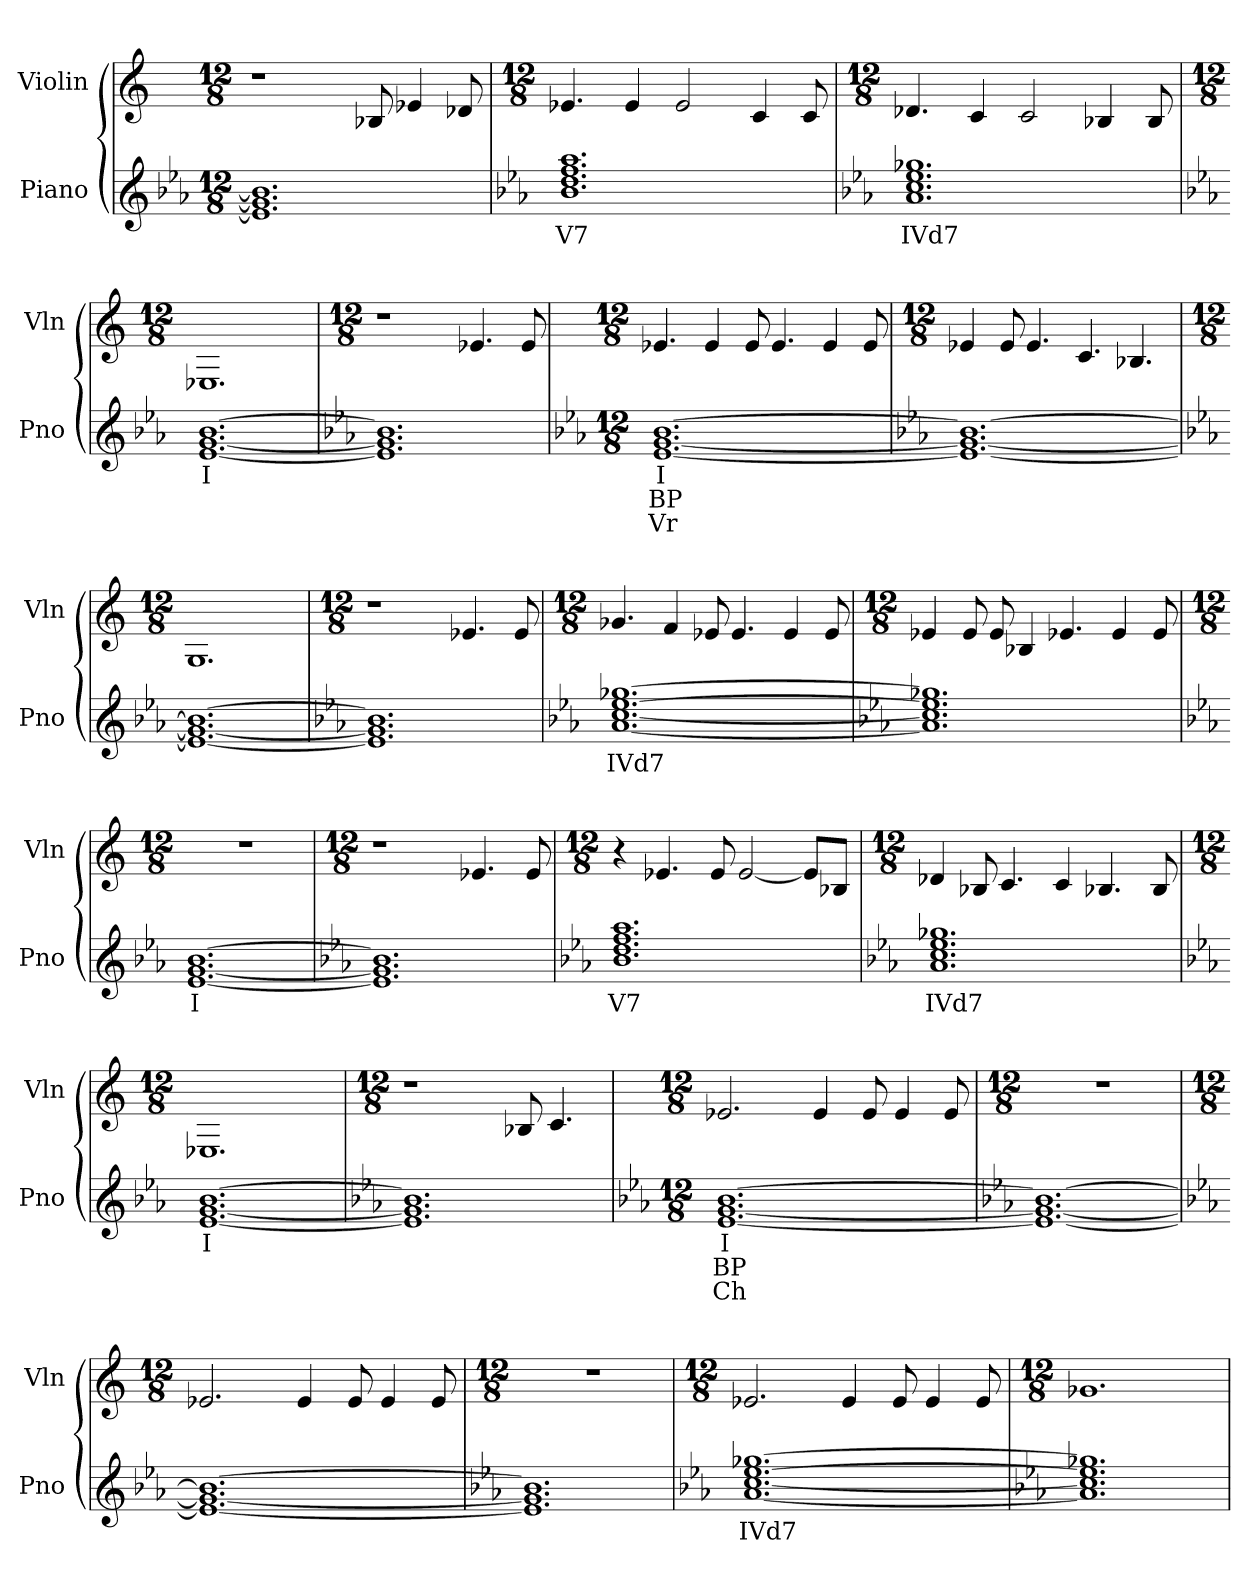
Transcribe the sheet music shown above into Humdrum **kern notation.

**kern	**text	**text	**text	**kern
*part2	*part2	*part2	*part2	*part1
*staff2	*staff2	*staff2	*staff2	*staff1
*I"Piano	*	*	*	*I"Violin
*I'Pno	*	*	*	*I'Vln
*k[b-e-a-]	*	*	*	*
*E-:	*	*	*	*
*M12/8	*	*	*	*M12/8
=	=	=	=	=
1.e-] 1.g] 1.b-]	.	.	.	1r
.	.	.	.	8B-X
.	.	.	.	4e-X
.	.	.	.	8d-X
=	=	=	=	=
*k[b-e-a-]	*	*	*	*
*E-:	*	*	*	*
*	*	*	*	*M12/8
1.b- 1.dd 1.ff 1.aa-	V7	.	.	4.e-X
.	.	.	.	4e-
.	.	.	.	2e-
.	.	.	.	4c
.	.	.	.	8c
=	=	=	=	=
*k[b-e-a-]	*	*	*	*
*E-:	*	*	*	*
*	*	*	*	*M12/8
1.a- 1.cc 1.ee- 1.gg-X	IVd7	.	.	4.d-X
.	.	.	.	4c
.	.	.	.	2c
.	.	.	.	4B-X
.	.	.	.	8B-
=	=	=	=	=
*k[b-e-a-]	*	*	*	*
*E-:	*	*	*	*
*	*	*	*	*M12/8
[1.e- [1.g [1.b-	I	.	.	1.E-X
=	=	=	=	=
*k[b-e-a-]	*	*	*	*
*E-:	*	*	*	*
*	*	*	*	*M12/8
1.e-] 1.g] 1.b-]	.	.	.	1r
.	.	.	.	4.e-X
.	.	.	.	8e-
=	=	=	=	=
*k[b-e-a-]	*	*	*	*
*E-:	*	*	*	*
*M12/8	*	*	*	*M12/8
[1.e- [1.g [1.b-	I	BP	Vr	4.e-X
.	.	.	.	4e-
.	.	.	.	8e-
.	.	.	.	4.e-
.	.	.	.	4e-
.	.	.	.	8e-
=	=	=	=	=
*k[b-e-a-]	*	*	*	*
*E-:	*	*	*	*
*	*	*	*	*M12/8
1.e-_ 1.g_ 1.b-_	.	.	.	4e-X
.	.	.	.	8e-
.	.	.	.	4.e-
.	.	.	.	4.c
.	.	.	.	4.B-X
=	=	=	=	=
*k[b-e-a-]	*	*	*	*
*E-:	*	*	*	*
*	*	*	*	*M12/8
1.e-_ 1.g_ 1.b-_	.	.	.	1.G
=	=	=	=	=
*k[b-e-a-]	*	*	*	*
*E-:	*	*	*	*
*	*	*	*	*M12/8
1.e-] 1.g] 1.b-]	.	.	.	1r
.	.	.	.	4.e-X
.	.	.	.	8e-
=	=	=	=	=
*k[b-e-a-]	*	*	*	*
*E-:	*	*	*	*
*	*	*	*	*M12/8
[1.a- [1.cc [1.ee- [1.gg-X	IVd7	.	.	4.g-X
.	.	.	.	4f
.	.	.	.	8e-X
.	.	.	.	4.e-
.	.	.	.	4e-
.	.	.	.	8e-
=	=	=	=	=
*k[b-e-a-]	*	*	*	*
*E-:	*	*	*	*
*	*	*	*	*M12/8
1.a-] 1.cc] 1.ee-] 1.gg-X]	.	.	.	4e-X
.	.	.	.	8e-
.	.	.	.	8e-
.	.	.	.	4B-X
.	.	.	.	4.e-X
.	.	.	.	4e-
.	.	.	.	8e-
=	=	=	=	=
*k[b-e-a-]	*	*	*	*
*E-:	*	*	*	*
*	*	*	*	*M12/8
[1.e- [1.g [1.b-	I	.	.	1.r
=	=	=	=	=
*k[b-e-a-]	*	*	*	*
*E-:	*	*	*	*
*	*	*	*	*M12/8
1.e-] 1.g] 1.b-]	.	.	.	1r
.	.	.	.	4.e-X
.	.	.	.	8e-
=	=	=	=	=
*k[b-e-a-]	*	*	*	*
*E-:	*	*	*	*
*	*	*	*	*M12/8
1.b- 1.dd 1.ff 1.aa-	V7	.	.	4r
.	.	.	.	4.e-X
.	.	.	.	8e-
.	.	.	.	[2e-
.	.	.	.	8e-L]
.	.	.	.	8B-XJ
=	=	=	=	=
*k[b-e-a-]	*	*	*	*
*E-:	*	*	*	*
*	*	*	*	*M12/8
1.a- 1.cc 1.ee- 1.gg-X	IVd7	.	.	4d-X
.	.	.	.	8B-X
.	.	.	.	4.c
.	.	.	.	4c
.	.	.	.	4.B-X
.	.	.	.	8B-
=	=	=	=	=
*k[b-e-a-]	*	*	*	*
*E-:	*	*	*	*
*	*	*	*	*M12/8
[1.e- [1.g [1.b-	I	.	.	1.E-X
=	=	=	=	=
*k[b-e-a-]	*	*	*	*
*E-:	*	*	*	*
*	*	*	*	*M12/8
1.e-] 1.g] 1.b-]	.	.	.	1r
.	.	.	.	8B-X
.	.	.	.	4.c
=	=	=	=	=
*k[b-e-a-]	*	*	*	*
*E-:	*	*	*	*
*M12/8	*	*	*	*M12/8
[1.e- [1.g [1.b-	I	BP	Ch	2.e-X
.	.	.	.	4e-
.	.	.	.	8e-
.	.	.	.	4e-
.	.	.	.	8e-
=	=	=	=	=
*k[b-e-a-]	*	*	*	*
*E-:	*	*	*	*
*	*	*	*	*M12/8
1.e-_ 1.g_ 1.b-_	.	.	.	1.r
=	=	=	=	=
*k[b-e-a-]	*	*	*	*
*E-:	*	*	*	*
*	*	*	*	*M12/8
1.e-_ 1.g_ 1.b-_	.	.	.	2.e-X
.	.	.	.	4e-
.	.	.	.	8e-
.	.	.	.	4e-
.	.	.	.	8e-
=	=	=	=	=
*k[b-e-a-]	*	*	*	*
*E-:	*	*	*	*
*	*	*	*	*M12/8
1.e-] 1.g] 1.b-]	.	.	.	1.r
=	=	=	=	=
*k[b-e-a-]	*	*	*	*
*E-:	*	*	*	*
*	*	*	*	*M12/8
[1.a- [1.cc [1.ee- [1.gg-X	IVd7	.	.	2.e-X
.	.	.	.	4e-
.	.	.	.	8e-
.	.	.	.	4e-
.	.	.	.	8e-
=	=	=	=	=
*k[b-e-a-]	*	*	*	*
*E-:	*	*	*	*
*	*	*	*	*M12/8
1.a-] 1.cc] 1.ee-] 1.gg-X]	.	.	.	1.g-X
=	=	=	=	=
*-	*-	*-	*-	*-
